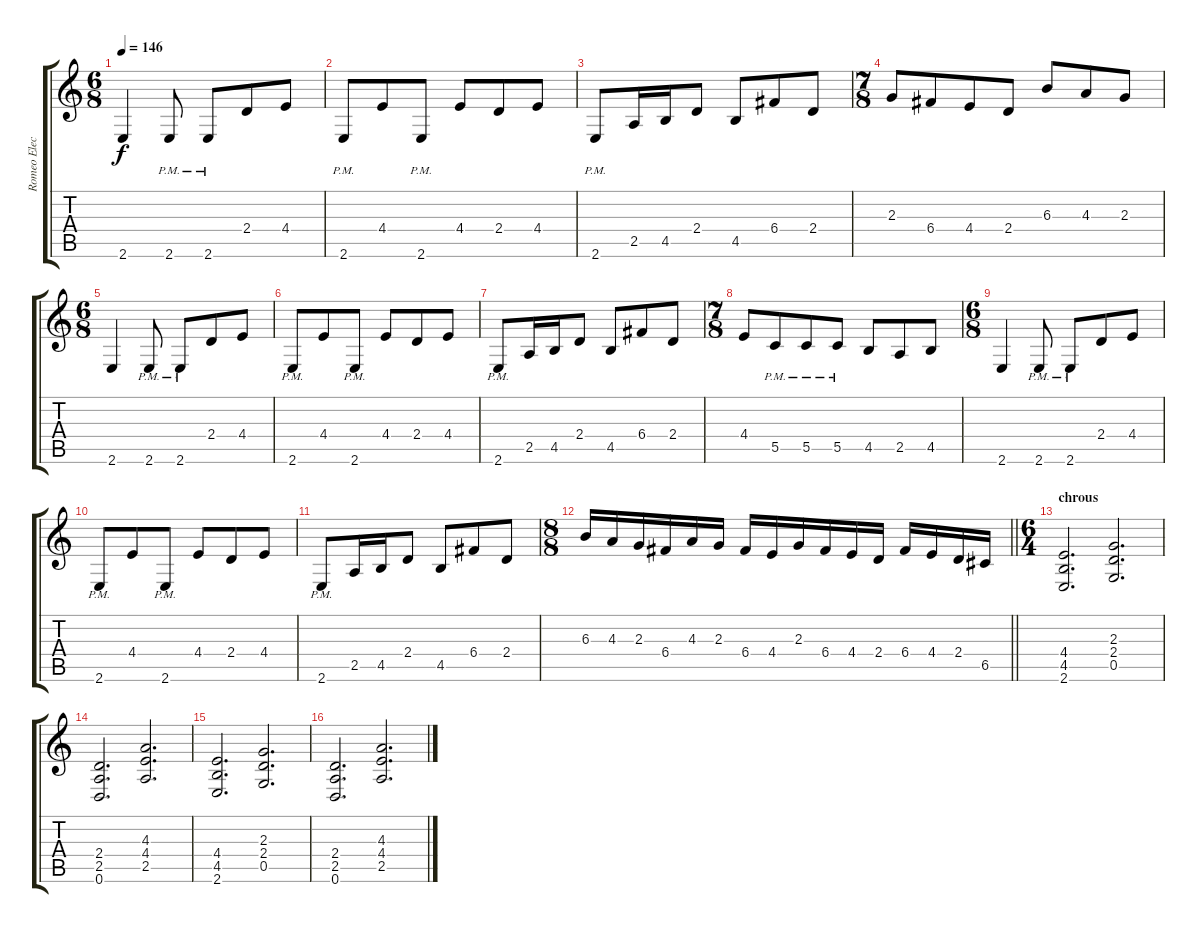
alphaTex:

\track ("Romeo Electric" "Romeo Elec") {instrument distortionguitar}
\staff {score tabs}
\tuning (D4 A3 F3 C3 G2 D2) {hide}
\ts (6 8)
\tempo 146
\clef g2
\ks c
2.6.4{dy f} 2.6{pm}.8 2.6{pm}.8 2.4.8 4.4.8 |
2.6{pm}.8 4.4.8 2.6{pm}.8 4.4.8 2.4.8 4.4.8 |
2.6{pm}.8 2.5.16 4.5.16 2.4.8 4.5.8 6.4.8 2.4.8 |
\ts (7 8)
2.3.8 6.4.8 4.4.8 2.4.8 6.3.8 4.3.8 2.3.8 |
\ts (6 8)
2.6.4 2.6{pm}.8 2.6{pm}.8 2.4.8 4.4.8 |
2.6{pm}.8 4.4.8 2.6{pm}.8 4.4.8 2.4.8 4.4.8 |
2.6{pm}.8 2.5.16 4.5.16 2.4.8 4.5.8 6.4.8 2.4.8 |
\ts (7 8)
4.4.8 5.5{pm}.8 5.5{pm}.8 5.5{pm}.8 4.5.8 2.5.8 4.5.8 |
\ts (6 8)
2.6.4 2.6{pm}.8 2.6{pm}.8 2.4.8 4.4.8 |
2.6{pm}.8 4.4.8 2.6{pm}.8 4.4.8 2.4.8 4.4.8 |
2.6{pm}.8 2.5.16 4.5.16 2.4.8 4.5.8 6.4.8 2.4.8 |
\ts (8 8)
\barLineRight lightlight
6.3.16 4.3.16 2.3.16 6.4.16 4.3.16 2.3.16 6.4.16 4.4.16 2.3.16 6.4.16 4.4.16 2.4.16 6.4.16 4.4.16 2.4.16 6.5.16 |
\ts (6 4)
\section ("" "chrous")
(4.4 4.5 2.6).2{d} (2.3 2.4 0.5).2{d} |
(2.4 2.5 0.6).2{d} (4.3 4.4 2.5).2{d} |
(4.4 4.5 2.6).2{d} (2.3 2.4 0.5).2{d} |
(2.4 2.5 0.6).2{d} (4.3 4.4 2.5).2{d}
